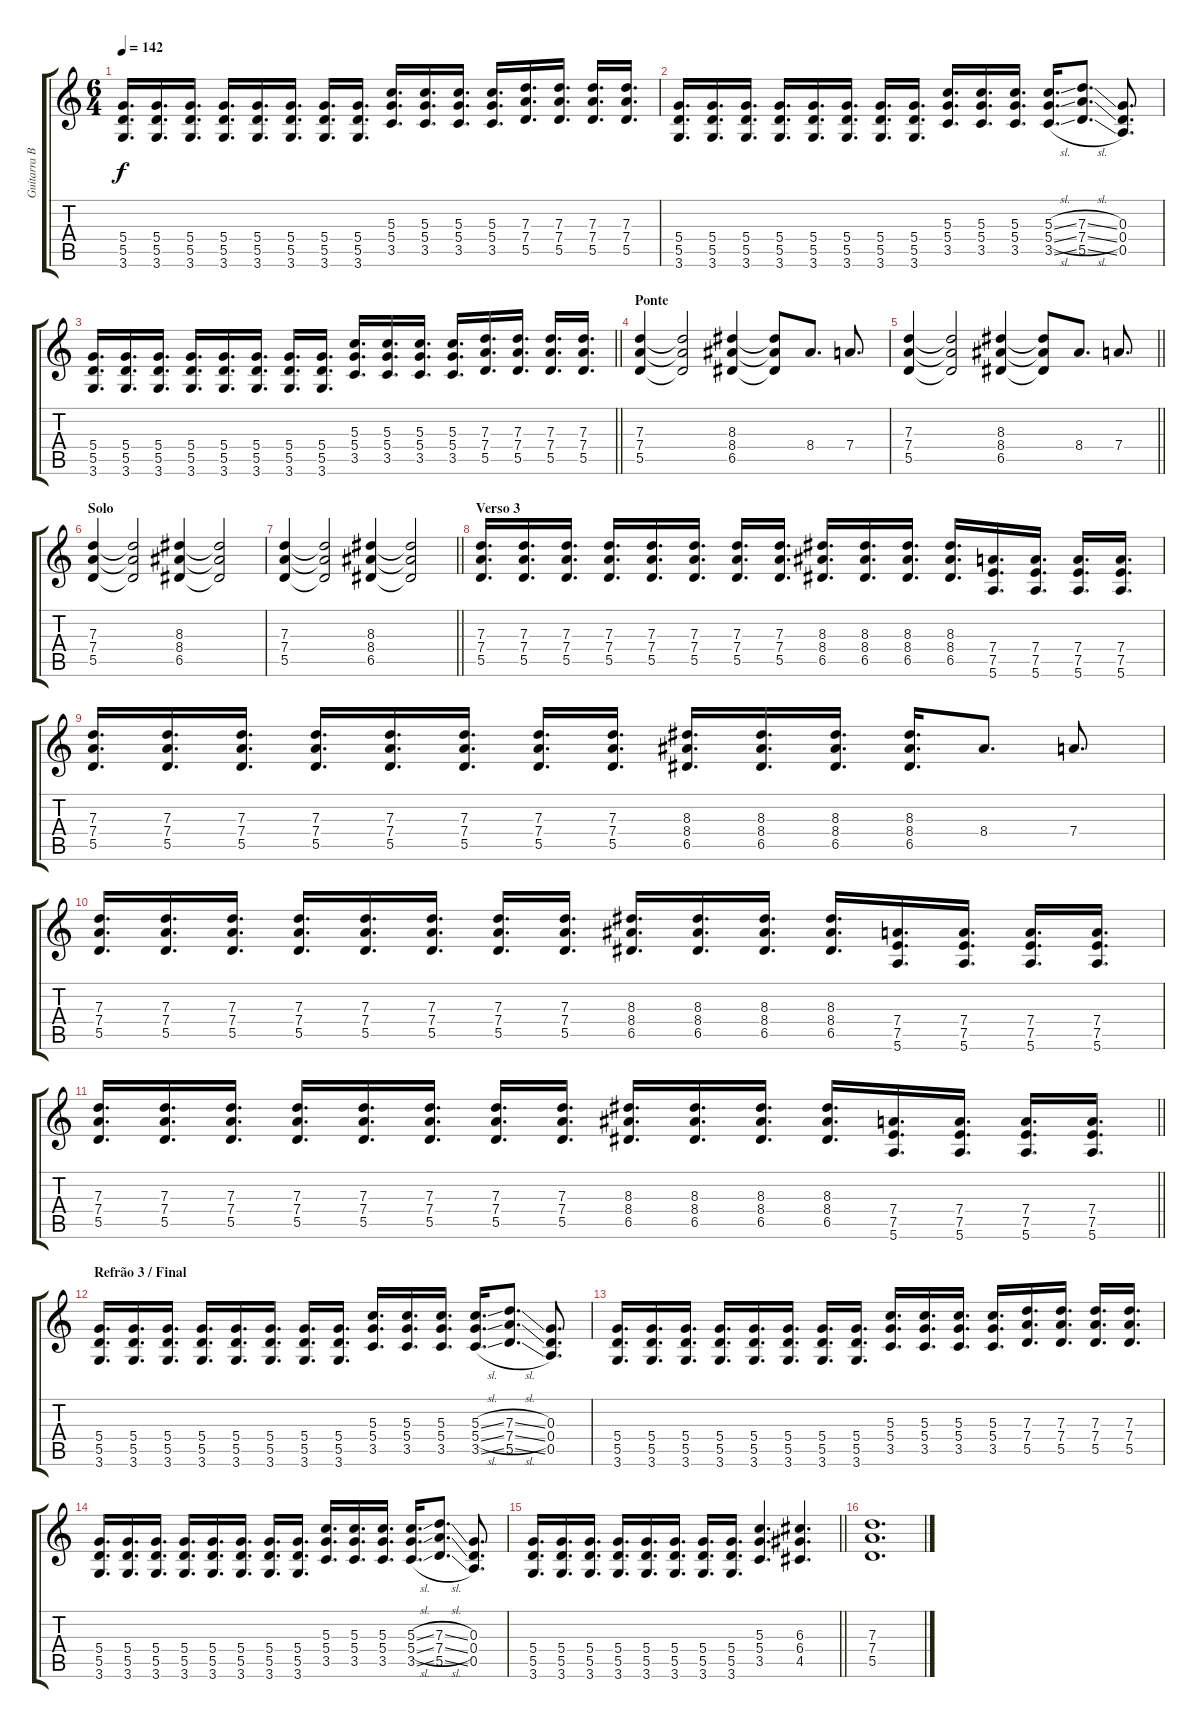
\track ("Guitarra Base" "Guitarra B") {instrument distortionguitar}
\staff {score tabs}
\tuning (E4 B3 G3 D3 A2 E2) {hide}
\ts (6 4)
\tempo 142
\clef g2
\ks c
(5.4 5.5 3.6).16{d dy f} (5.4 5.5 3.6).16{d} (5.4 5.5 3.6).16{d} (5.4 5.5 3.6).16{d} (5.4 5.5 3.6).16{d} (5.4 5.5 3.6).16{d} (5.4 5.5 3.6).16{d} (5.4 5.5 3.6).16{d} (5.3 5.4 3.5).16{d} (5.3 5.4 3.5).16{d} (5.3 5.4 3.5).16{d} (5.3 5.4 3.5).16{d} (7.3 7.4 5.5).16{d} (7.3 7.4 5.5).16{d} (7.3 7.4 5.5).16{d} (7.3 7.4 5.5).16{d} |
(5.4 5.5 3.6).16{d} (5.4 5.5 3.6).16{d} (5.4 5.5 3.6).16{d} (5.4 5.5 3.6).16{d} (5.4 5.5 3.6).16{d} (5.4 5.5 3.6).16{d} (5.4 5.5 3.6).16{d} (5.4 5.5 3.6).16{d} (5.3 5.4 3.5).16{d} (5.3 5.4 3.5).16{d} (5.3 5.4 3.5).16{d} (5.3{sl} 5.4{sl} 3.5{sl}).16{d} (7.3{sl} 7.4{sl} 5.5{sl}).8{d} (0.3 0.4 0.5).8{d} |
\barLineRight lightlight
(5.4 5.5 3.6).16{d} (5.4 5.5 3.6).16{d} (5.4 5.5 3.6).16{d} (5.4 5.5 3.6).16{d} (5.4 5.5 3.6).16{d} (5.4 5.5 3.6).16{d} (5.4 5.5 3.6).16{d} (5.4 5.5 3.6).16{d} (5.3 5.4 3.5).16{d} (5.3 5.4 3.5).16{d} (5.3 5.4 3.5).16{d} (5.3 5.4 3.5).16{d} (7.3 7.4 5.5).16{d} (7.3 7.4 5.5).16{d} (7.3 7.4 5.5).16{d} (7.3 7.4 5.5).16{d} |
\section ("" "Ponte")
(7.3 7.4 5.5).4 (7.3{t} 7.4{t} 5.5{t}).2 (8.3 8.4 6.5).4 (8.3{t} 8.4{t} 6.5{t}).8 8.4.8{d} 7.4.8{d} |
\barLineRight lightlight
(7.3 7.4 5.5).4 (7.3{t} 7.4{t} 5.5{t}).2 (8.3 8.4 6.5).4 (8.3{t} 8.4{t} 6.5{t}).8 8.4.8{d} 7.4.8{d} |
\section ("" "Solo")
(7.3 7.4 5.5).4 (7.3{t} 7.4{t} 5.5{t}).2 (8.3 8.4 6.5).4 (8.3{t} 8.4{t} 6.5{t}).2 |
\barLineRight lightlight
(7.3 7.4 5.5).4 (7.3{t} 7.4{t} 5.5{t}).2 (8.3 8.4 6.5).4 (8.3{t} 8.4{t} 6.5{t}).2 |
\section ("" "Verso 3")
(7.3 7.4 5.5).16{d} (7.3 7.4 5.5).16{d} (7.3 7.4 5.5).16{d} (7.3 7.4 5.5).16{d} (7.3 7.4 5.5).16{d} (7.3 7.4 5.5).16{d} (7.3 7.4 5.5).16{d} (7.3 7.4 5.5).16{d} (8.3 8.4 6.5).16{d} (8.3 8.4 6.5).16{d} (8.3 8.4 6.5).16{d} (8.3 8.4 6.5).16{d} (7.4 7.5 5.6).16{d} (7.4 7.5 5.6).16{d} (7.4 7.5 5.6).16{d} (7.4 7.5 5.6).16{d} |
(7.3 7.4 5.5).16{d} (7.3 7.4 5.5).16{d} (7.3 7.4 5.5).16{d} (7.3 7.4 5.5).16{d} (7.3 7.4 5.5).16{d} (7.3 7.4 5.5).16{d} (7.3 7.4 5.5).16{d} (7.3 7.4 5.5).16{d} (8.3 8.4 6.5).16{d} (8.3 8.4 6.5).16{d} (8.3 8.4 6.5).16{d} (8.3 8.4 6.5).16{d} 8.4.8{d} 7.4.8{d} |
(7.3 7.4 5.5).16{d} (7.3 7.4 5.5).16{d} (7.3 7.4 5.5).16{d} (7.3 7.4 5.5).16{d} (7.3 7.4 5.5).16{d} (7.3 7.4 5.5).16{d} (7.3 7.4 5.5).16{d} (7.3 7.4 5.5).16{d} (8.3 8.4 6.5).16{d} (8.3 8.4 6.5).16{d} (8.3 8.4 6.5).16{d} (8.3 8.4 6.5).16{d} (7.4 7.5 5.6).16{d} (7.4 7.5 5.6).16{d} (7.4 7.5 5.6).16{d} (7.4 7.5 5.6).16{d} |
\barLineRight lightlight
(7.3 7.4 5.5).16{d} (7.3 7.4 5.5).16{d} (7.3 7.4 5.5).16{d} (7.3 7.4 5.5).16{d} (7.3 7.4 5.5).16{d} (7.3 7.4 5.5).16{d} (7.3 7.4 5.5).16{d} (7.3 7.4 5.5).16{d} (8.3 8.4 6.5).16{d} (8.3 8.4 6.5).16{d} (8.3 8.4 6.5).16{d} (8.3 8.4 6.5).16{d} (7.4 7.5 5.6).16{d} (7.4 7.5 5.6).16{d} (7.4 7.5 5.6).16{d} (7.4 7.5 5.6).16{d} |
\section ("" "Refrão 3 / Final")
(5.4 5.5 3.6).16{d} (5.4 5.5 3.6).16{d} (5.4 5.5 3.6).16{d} (5.4 5.5 3.6).16{d} (5.4 5.5 3.6).16{d} (5.4 5.5 3.6).16{d} (5.4 5.5 3.6).16{d} (5.4 5.5 3.6).16{d} (5.3 5.4 3.5).16{d} (5.3 5.4 3.5).16{d} (5.3 5.4 3.5).16{d} (5.3{sl} 5.4{sl} 3.5{sl}).16{d} (7.3{sl} 7.4{sl} 5.5{sl}).8{d} (0.3 0.4 0.5).8{d} |
(5.4 5.5 3.6).16{d} (5.4 5.5 3.6).16{d} (5.4 5.5 3.6).16{d} (5.4 5.5 3.6).16{d} (5.4 5.5 3.6).16{d} (5.4 5.5 3.6).16{d} (5.4 5.5 3.6).16{d} (5.4 5.5 3.6).16{d} (5.3 5.4 3.5).16{d} (5.3 5.4 3.5).16{d} (5.3 5.4 3.5).16{d} (5.3 5.4 3.5).16{d} (7.3 7.4 5.5).16{d} (7.3 7.4 5.5).16{d} (7.3 7.4 5.5).16{d} (7.3 7.4 5.5).16{d} |
(5.4 5.5 3.6).16{d} (5.4 5.5 3.6).16{d} (5.4 5.5 3.6).16{d} (5.4 5.5 3.6).16{d} (5.4 5.5 3.6).16{d} (5.4 5.5 3.6).16{d} (5.4 5.5 3.6).16{d} (5.4 5.5 3.6).16{d} (5.3 5.4 3.5).16{d} (5.3 5.4 3.5).16{d} (5.3 5.4 3.5).16{d} (5.3{sl} 5.4{sl} 3.5{sl}).16{d} (7.3{sl} 7.4{sl} 5.5{sl}).8{d} (0.3 0.4 0.5).8{d} |
\barLineRight lightlight
(5.4 5.5 3.6).16{d} (5.4 5.5 3.6).16{d} (5.4 5.5 3.6).16{d} (5.4 5.5 3.6).16{d} (5.4 5.5 3.6).16{d} (5.4 5.5 3.6).16{d} (5.4 5.5 3.6).16{d} (5.4 5.5 3.6).16{d} (5.3 5.4 3.5).4{d} (6.3 6.4 4.5).4{d} |
(7.3 7.4 5.5).1{d volume 0}
